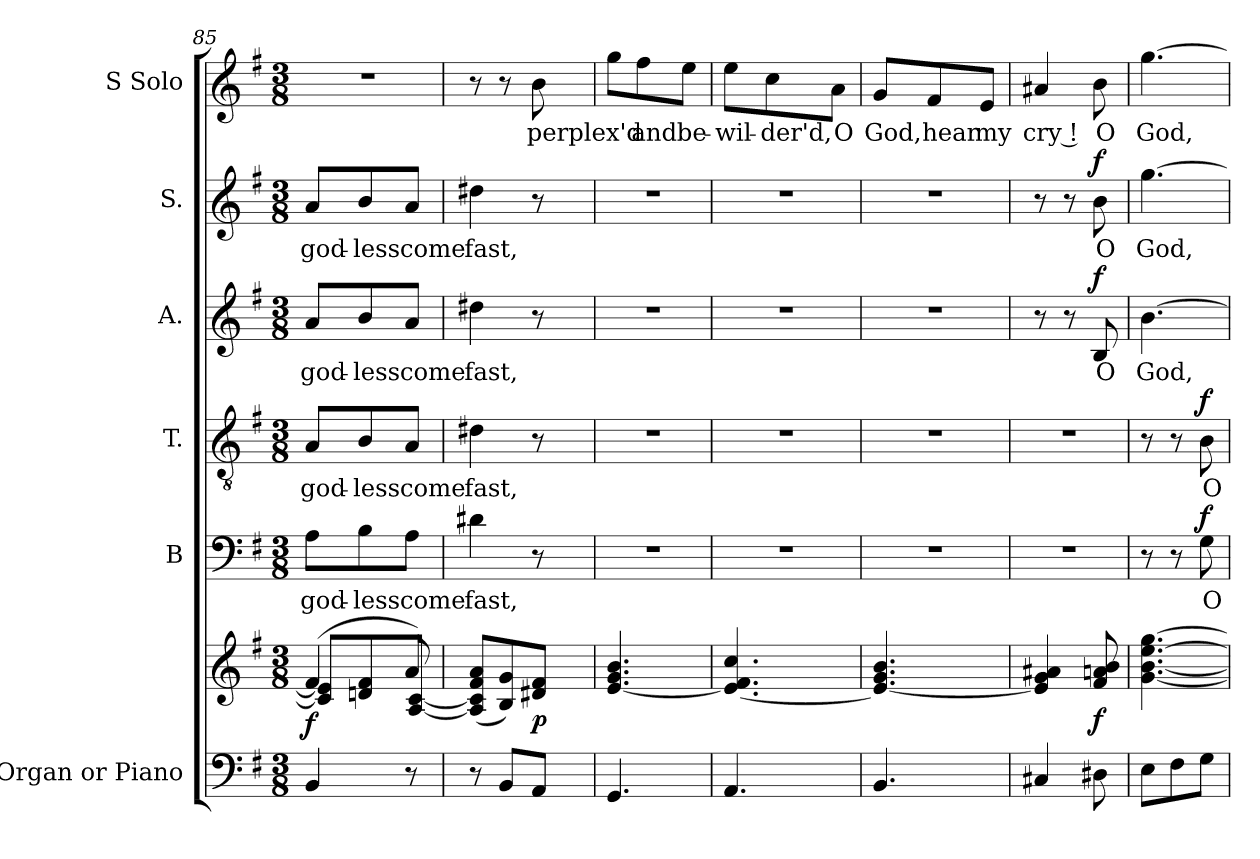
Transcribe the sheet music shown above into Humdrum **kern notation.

**kern	**kern	**dynam	**kern	**text	**dynam	**kern	**text	**dynam	**kern	**text	**dynam	**kern	**text	**dynam	**kern	**text
*part6	*part6	*part6	*part5	*part5	*part5	*part4	*part4	*part4	*part3	*part3	*part3	*part2	*part2	*part2	*part1	*part1
*staff7	*staff6	*staff6/7	*staff5	*staff5	*staff5	*staff4	*staff4	*staff4	*staff3	*staff3	*staff3	*staff2	*staff2	*staff2	*staff1	*staff1
*I"Organ or  Piano	*	*	*I"B	*	*	*I"T.	*	*	*I"A.	*	*	*I"S.	*	*	*I"S    Solo	*
*	*	*	*I'B.	*	*	*I'T.	*	*	*I'A.	*	*	*I'S.	*	*	*I'S.	*
*clefF4	*clefG2	*	*clefF4	*	*	*clefGv2	*	*	*clefG2	*	*	*clefG2	*	*	*clefG2	*
*	*	*	*	*	*	*ITrd7c12	*	*	*	*	*	*	*	*	*	*
*k[f#]	*k[f#]	*	*k[f#]	*	*	*k[f#]	*	*	*k[f#]	*	*	*k[f#]	*	*	*k[f#]	*
*G:	*G:	*	*G:	*	*	*G:	*	*	*G:	*	*	*G:	*	*	*G:	*
*M3/8	*M3/8	*	*M3/8	*	*	*M3/8	*	*	*M3/8	*	*	*M3/8	*	*	*M3/8	*
=85	=85	=85	=85	=85	=85	=85	=85	=85	=85	=85	=85	=85	=85	=85	=85	=85
*	*^	*	*	*	*	*	*	*	*	*	*	*	*	*	*	*
!	!	!	!	!	!LO:LY:b:color=#000000	!	!	!	!	!	!	!	!	!	!	!	!
!	!	!	!	!	!	!	!	!LO:LY:b:color=#000000	!	!	!	!	!	!	!	!	!
!	!	!	!	!	!	!	!	!	!	!	!LO:LY:b:color=#000000	!	!	!	!	!	!
!	!	!	!	!	!	!	!	!	!	!	!	!	!	!LO:LY:b:color=#000000	!	!LO:N:vis=1	!
4BBi/	(4f#i/	8ci]/ 8ei]/L	f	8Ai\L	god-	.	8AAi/L	god-	.	8ai/L	god-	.	8ai/L	god-	.	4.r	.
!	!	!	!	!	!LO:LY:b:color=#000000	!	!	!	!	!	!	!	!	!	!	!	!
!	!	!	!	!	!	!	!	!LO:LY:b:color=#000000	!	!	!	!	!	!	!	!	!
!	!	!	!	!	!	!	!	!	!	!	!LO:LY:b:color=#000000	!	!	!	!	!	!
!	!	!	!	!	!	!	!	!	!	!	!	!	!	!LO:LY:b:color=#000000	!	!	!
.	.	8dni/ 8f#i/	.	8Bi\	-less	.	8BBi/	-less	.	8bi/	-less	.	8bi/	-less	.	.	.
!	!	!	!	!	!LO:LY:b:color=#000000	!	!	!	!	!	!	!	!	!	!	!	!
!	!	!	!	!	!	!	!	!LO:LY:b:color=#000000	!	!	!	!	!	!	!	!	!
!	!	!	!	!	!	!	!	!	!	!	!LO:LY:b:color=#000000	!	!	!	!	!	!
!	!	!	!	!	!	!	!	!	!	!	!	!	!	!LO:LY:b:color=#000000	!	!	!
8r	8ai/)	[8Ai/ [8ci/J	.	8Ai\J	come	.	8AAi/J	come	.	8ai/J	come	.	8ai/J	come	.	.	.
*	*v	*v	*	*	*	*	*	*	*	*	*	*	*	*	*	*	*
=86	=86	=86	=86	=86	=86	=86	=86	=86	=86	=86	=86	=86	=86	=86	=86	=86
*	*^	*	*	*	*	*	*	*	*	*	*	*	*	*	*	*
!	!	!	!	!	!LO:LY:b:color=#000000	!	!	!	!	!	!	!	!	!	!	!	!
*	*v	*v	*	*	*	*	*	*	*	*	*	*	*	*	*	*	*
*	*^	*	*	*	*	*	*	*	*	*	*	*	*	*	*	*
!	!	!	!	!	!	!	!	!LO:LY:b:color=#000000	!	!	!	!	!	!	!	!	!
*	*v	*v	*	*	*	*	*	*	*	*	*	*	*	*	*	*	*
*	*^	*	*	*	*	*	*	*	*	*	*	*	*	*	*	*
!	!	!	!	!	!	!	!	!	!	!	!LO:LY:b:color=#000000	!	!	!	!	!	!
*	*v	*v	*	*	*	*	*	*	*	*	*	*	*	*	*	*	*
*	*^	*	*	*	*	*	*	*	*	*	*	*	*	*	*	*
!	!	!	!	!	!	!	!	!	!	!	!	!	!	!LO:LY:b:color=#000000	!	!	!
*	*v	*v	*	*	*	*	*	*	*	*	*	*	*	*	*	*	*
8r	(8Ai]/ 8ci]/ 8f#i/ 8ai/L	.	4d#Xi\	fast,	.	4D#Xi\	fast,	.	4dd#Xi\	fast,	.	4dd#Xi\	fast,	.	8r	.
8BBi/L	8Bi/ 8gi/)	.	.	.	.	.	.	.	.	.	.	.	.	.	8r	.
!	!	!	!	!	!	!	!	!	!	!	!	!	!	!	!	!LO:LY:b:color=#000000
8AAi/J	8d#Xi/ 8f#i/J	p	8r	.	.	8r	.	.	8r	.	.	8r	.	.	8bi\	perplex'd
=87	=87	=87	=87	=87	=87	=87	=87	=87	=87	=87	=87	=87	=87	=87	=87	=87
!	!	!	!LO:N:vis=1	!	!	!LO:N:vis=1	!	!	!LO:N:vis=1	!	!	!LO:N:vis=1	!	!	!	!
4.GGi/	[4.ei/ 4.gi 4.bi	.	4.r	.	.	4.r	.	.	4.r	.	.	4.r	.	.	8ggi\L	.
!	!	!	!	!	!	!	!	!	!	!	!	!	!	!	!	!LO:LY:b:color=#000000
.	.	.	.	.	.	.	.	.	.	.	.	.	.	.	8ff#i\	and
!	!	!	!	!	!	!	!	!	!	!	!	!	!	!	!	!LO:LY:b:color=#000000
.	.	.	.	.	.	.	.	.	.	.	.	.	.	.	8eei\J	be-
=88	=88	=88	=88	=88	=88	=88	=88	=88	=88	=88	=88	=88	=88	=88	=88	=88
!	!	!	!LO:N:vis=1	!	!	!LO:N:vis=1	!	!	!LO:N:vis=1	!	!	!LO:N:vis=1	!	!	!	!
!	!	!	!	!	!	!	!	!	!	!	!	!	!	!	!	!LO:LY:b:color=#000000
4.AAi/	4.ei/_ 4.f#i 4.cci	.	4.r	.	.	4.r	.	.	4.r	.	.	4.r	.	.	8eei\L	-wil-
!	!	!	!	!	!	!	!	!	!	!	!	!	!	!	!	!LO:LY:b:color=#000000
.	.	.	.	.	.	.	.	.	.	.	.	.	.	.	8cci\	-der'd,
!	!	!	!	!	!	!	!	!	!	!	!	!	!	!	!	!LO:LY:b:color=#000000
.	.	.	.	.	.	.	.	.	.	.	.	.	.	.	8ai\J	O
=89	=89	=89	=89	=89	=89	=89	=89	=89	=89	=89	=89	=89	=89	=89	=89	=89
!	!	!	!LO:N:vis=1	!	!	!LO:N:vis=1	!	!	!LO:N:vis=1	!	!	!LO:N:vis=1	!	!	!	!
!	!	!	!	!	!	!	!	!	!	!	!	!	!	!	!	!LO:LY:b:color=#000000
4.BBi/	4.ei/_ 4.gi 4.bi	.	4.r	.	.	4.r	.	.	4.r	.	.	4.r	.	.	8gi/L	God,
!	!	!	!	!	!	!	!	!	!	!	!	!	!	!	!	!LO:LY:b:color=#000000
.	.	.	.	.	.	.	.	.	.	.	.	.	.	.	8f#i/	hear
!	!	!	!	!	!	!	!	!	!	!	!	!	!	!	!	!LO:LY:b:color=#000000
.	.	.	.	.	.	.	.	.	.	.	.	.	.	.	8ei/J	my
=90	=90	=90	=90	=90	=90	=90	=90	=90	=90	=90	=90	=90	=90	=90	=90	=90
!	!	!	!LO:N:vis=1	!	!	!LO:N:vis=1	!	!	!	!	!	!	!	!	!	!
!	!	!	!	!	!	!	!	!	!	!	!	!	!	!	!	!LO:LY:b:color=#000000
4C#Xi/	4ei/] 4gi 4a#Xi	.	4.r	.	.	4.r	.	.	8r	.	.	8r	.	.	4a#Xi/	cry !
.	.	.	.	.	.	.	.	.	8r	.	.	8r	.	.	.	.
!	!	!	!	!	!	!	!	!	!	!LO:LY:b:color=#000000	!	!	!	!	!	!
!	!	!	!	!	!	!	!	!	!	!	!	!	!LO:LY:b:color=#000000	!	!	!
!	!	!	!	!	!	!	!	!	!	!	!	!	!	!	!	!LO:LY:b:color=#000000
8D#Xi\	8f#i/ 8ani 8bi	f	.	.	.	.	.	.	8Bi/	O	f	8bi\	O	f	8bi\	O
!!LO:PB:g=z
=91	=91	=91	=91	=91	=91	=91	=91	=91	=91	=91	=91	=91	=91	=91	=91	=91
!	!	!	!	!	!	!	!	!	!	!LO:LY:b:color=#000000	!	!	!	!	!	!
!	!	!	!	!	!	!	!	!	!	!	!	!	!LO:LY:b:color=#000000	!	!	!
!	!	!	!	!	!	!	!	!	!	!	!	!	!	!	!	!LO:LY:b:color=#000000
8Ei\L	[4.gi\ [4.bi [4.eei [4.ggi	.	8r	.	.	8r	.	.	[4.bi\	God,	.	[4.ggi\	God,	.	[4.ggi\	God,
8F#i\	.	.	8r	.	.	8r	.	.	.	.	.	.	.	.	.	.
!	!	!	!	!LO:LY:b:color=#000000	!	!	!	!	!	!	!	!	!	!	!	!
!	!	!	!	!	!	!	!LO:LY:b:color=#000000	!	!	!	!	!	!	!	!	!
8Gi\J	.	.	8Gi\	O	f	8BBi\	O	f	.	.	.	.	.	.	.	.
=	=	=	=	=	=	=	=	=	=	=	=	=	=	=	=	=
*-	*-	*-	*-	*-	*-	*-	*-	*-	*-	*-	*-	*-	*-	*-	*-	*-
